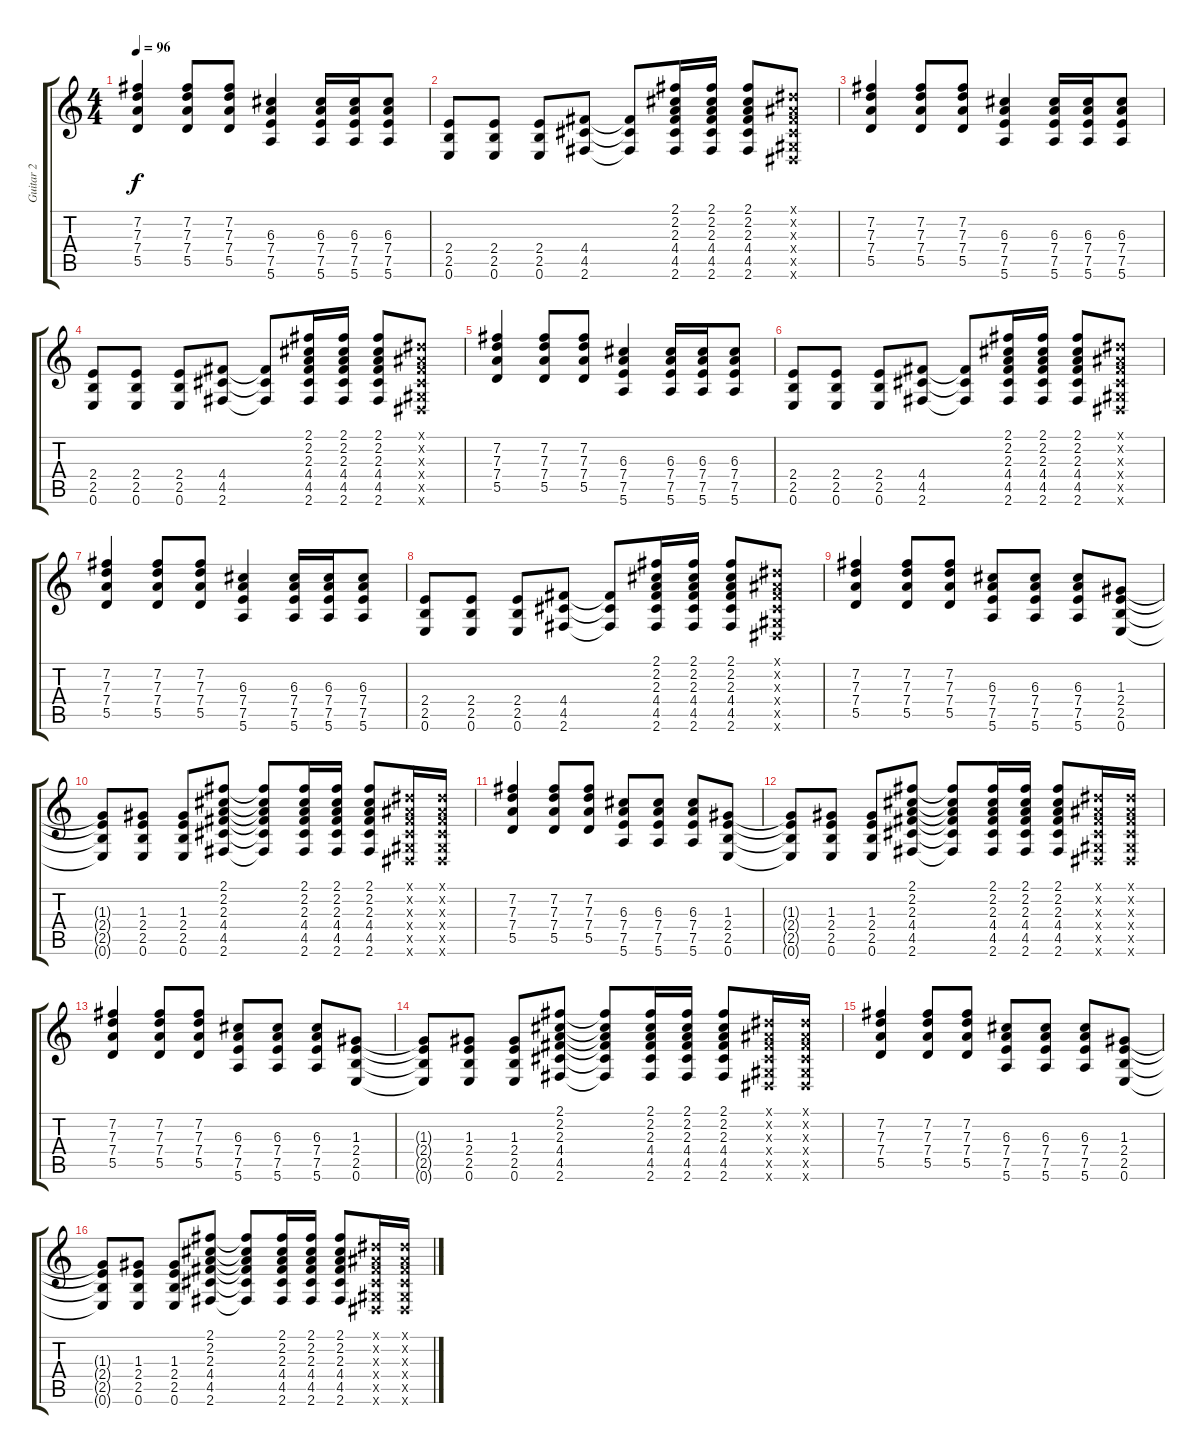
\track ("Guitar 2" "Guitar 2") {instrument distortionguitar}
\staff {score tabs}
\tuning (E4 B3 G3 D3 A2 E2) {hide}
\ts (4 4)
\tempo 96
\clef g2
\ks c
(7.2 7.3 7.4 5.5).4{dy f} (7.2 7.3 7.4 5.5).8 (7.2 7.3 7.4 5.5).8 (6.3 7.4 7.5 5.6).4 (6.3 7.4 7.5 5.6).16 (6.3 7.4 7.5 5.6).16 (6.3 7.4 7.5 5.6).8 |
(2.4 2.5 0.6).8 (2.4 2.5 0.6).8 (2.4 2.5 0.6).8 (4.4 4.5 2.6).8 (4.4{t} 4.5{t} 2.6{t}).8 (2.1 2.2 2.3 4.4 4.5 2.6).16 (2.1 2.2 2.3 4.4 4.5 2.6).16 (2.1 2.2 2.3 4.4 4.5 2.6).8 (-1.1{x} -1.2{x} -1.3{x} -1.4{x} -1.5{x} -1.6{x}).8 |
(7.2 7.3 7.4 5.5).4 (7.2 7.3 7.4 5.5).8 (7.2 7.3 7.4 5.5).8 (6.3 7.4 7.5 5.6).4 (6.3 7.4 7.5 5.6).16 (6.3 7.4 7.5 5.6).16 (6.3 7.4 7.5 5.6).8 |
(2.4 2.5 0.6).8 (2.4 2.5 0.6).8 (2.4 2.5 0.6).8 (4.4 4.5 2.6).8 (4.4{t} 4.5{t} 2.6{t}).8 (2.1 2.2 2.3 4.4 4.5 2.6).16 (2.1 2.2 2.3 4.4 4.5 2.6).16 (2.1 2.2 2.3 4.4 4.5 2.6).8 (-1.1{x} -1.2{x} -1.3{x} -1.4{x} -1.5{x} -1.6{x}).8 |
(7.2 7.3 7.4 5.5).4 (7.2 7.3 7.4 5.5).8 (7.2 7.3 7.4 5.5).8 (6.3 7.4 7.5 5.6).4 (6.3 7.4 7.5 5.6).16 (6.3 7.4 7.5 5.6).16 (6.3 7.4 7.5 5.6).8 |
(2.4 2.5 0.6).8 (2.4 2.5 0.6).8 (2.4 2.5 0.6).8 (4.4 4.5 2.6).8 (4.4{t} 4.5{t} 2.6{t}).8 (2.1 2.2 2.3 4.4 4.5 2.6).16 (2.1 2.2 2.3 4.4 4.5 2.6).16 (2.1 2.2 2.3 4.4 4.5 2.6).8 (-1.1{x} -1.2{x} -1.3{x} -1.4{x} -1.5{x} -1.6{x}).8 |
(7.2 7.3 7.4 5.5).4 (7.2 7.3 7.4 5.5).8 (7.2 7.3 7.4 5.5).8 (6.3 7.4 7.5 5.6).4 (6.3 7.4 7.5 5.6).16 (6.3 7.4 7.5 5.6).16 (6.3 7.4 7.5 5.6).8 |
(2.4 2.5 0.6).8 (2.4 2.5 0.6).8 (2.4 2.5 0.6).8 (4.4 4.5 2.6).8 (4.4{t} 4.5{t} 2.6{t}).8 (2.1 2.2 2.3 4.4 4.5 2.6).16 (2.1 2.2 2.3 4.4 4.5 2.6).16 (2.1 2.2 2.3 4.4 4.5 2.6).8 (-1.1{x} -1.2{x} -1.3{x} -1.4{x} -1.5{x} -1.6{x}).8 |
(7.2 7.3 7.4 5.5).4 (7.2 7.3 7.4 5.5).8 (7.2 7.3 7.4 5.5).8 (6.3 7.4 7.5 5.6).8 (6.3 7.4 7.5 5.6).8 (6.3 7.4 7.5 5.6).8 (1.3 2.4 2.5 0.6).8 |
(1.3{t} 2.4{t} 2.5{t} 0.6{t}).8 (1.3 2.4 2.5 0.6).8 (1.3 2.4 2.5 0.6).8 (2.1 2.2 2.3 4.4 4.5 2.6).8 (2.1{t} 2.2{t} 2.3{t} 4.4{t} 4.5{t} 2.6{t}).8 (2.1 2.2 2.3 4.4 4.5 2.6).16 (2.1 2.2 2.3 4.4 4.5 2.6).16 (2.1 2.2 2.3 4.4 4.5 2.6).8 (-1.1{x} -1.2{x} -1.3{x} -1.4{x} -1.5{x} -1.6{x}).16 (-1.1{x} -1.2{x} -1.3{x} -1.4{x} -1.5{x} -1.6{x}).16 |
(7.2 7.3 7.4 5.5).4 (7.2 7.3 7.4 5.5).8 (7.2 7.3 7.4 5.5).8 (6.3 7.4 7.5 5.6).8 (6.3 7.4 7.5 5.6).8 (6.3 7.4 7.5 5.6).8 (1.3 2.4 2.5 0.6).8 |
(1.3{t} 2.4{t} 2.5{t} 0.6{t}).8 (1.3 2.4 2.5 0.6).8 (1.3 2.4 2.5 0.6).8 (2.1 2.2 2.3 4.4 4.5 2.6).8 (2.1{t} 2.2{t} 2.3{t} 4.4{t} 4.5{t} 2.6{t}).8 (2.1 2.2 2.3 4.4 4.5 2.6).16 (2.1 2.2 2.3 4.4 4.5 2.6).16 (2.1 2.2 2.3 4.4 4.5 2.6).8 (-1.1{x} -1.2{x} -1.3{x} -1.4{x} -1.5{x} -1.6{x}).16 (-1.1{x} -1.2{x} -1.3{x} -1.4{x} -1.5{x} -1.6{x}).16 |
(7.2 7.3 7.4 5.5).4 (7.2 7.3 7.4 5.5).8 (7.2 7.3 7.4 5.5).8 (6.3 7.4 7.5 5.6).8 (6.3 7.4 7.5 5.6).8 (6.3 7.4 7.5 5.6).8 (1.3 2.4 2.5 0.6).8 |
(1.3{t} 2.4{t} 2.5{t} 0.6{t}).8 (1.3 2.4 2.5 0.6).8 (1.3 2.4 2.5 0.6).8 (2.1 2.2 2.3 4.4 4.5 2.6).8 (2.1{t} 2.2{t} 2.3{t} 4.4{t} 4.5{t} 2.6{t}).8 (2.1 2.2 2.3 4.4 4.5 2.6).16 (2.1 2.2 2.3 4.4 4.5 2.6).16 (2.1 2.2 2.3 4.4 4.5 2.6).8 (-1.1{x} -1.2{x} -1.3{x} -1.4{x} -1.5{x} -1.6{x}).16 (-1.1{x} -1.2{x} -1.3{x} -1.4{x} -1.5{x} -1.6{x}).16 |
(7.2 7.3 7.4 5.5).4 (7.2 7.3 7.4 5.5).8 (7.2 7.3 7.4 5.5).8 (6.3 7.4 7.5 5.6).8 (6.3 7.4 7.5 5.6).8 (6.3 7.4 7.5 5.6).8 (1.3 2.4 2.5 0.6).8 |
(1.3{t} 2.4{t} 2.5{t} 0.6{t}).8 (1.3 2.4 2.5 0.6).8 (1.3 2.4 2.5 0.6).8 (2.1 2.2 2.3 4.4 4.5 2.6).8 (2.1{t} 2.2{t} 2.3{t} 4.4{t} 4.5{t} 2.6{t}).8 (2.1 2.2 2.3 4.4 4.5 2.6).16 (2.1 2.2 2.3 4.4 4.5 2.6).16 (2.1 2.2 2.3 4.4 4.5 2.6).8 (-1.1{x} -1.2{x} -1.3{x} -1.4{x} -1.5{x} -1.6{x}).16 (-1.1{x} -1.2{x} -1.3{x} -1.4{x} -1.5{x} -1.6{x}).16
